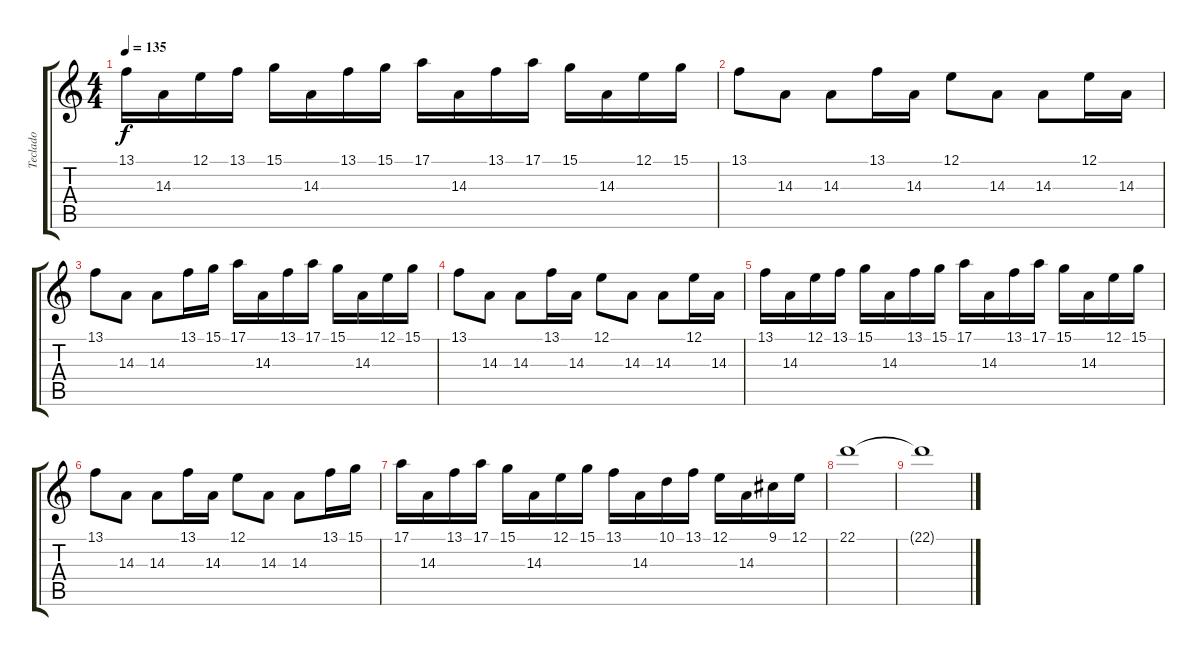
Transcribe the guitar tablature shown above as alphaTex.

\track ("Teclado" "Teclado") {instrument stringensemble1}
\staff {score tabs}
\tuning (E4 B3 G3 D3 A2 E2) {hide}
\ts (4 4)
\tempo 135
\clef g2
\ks c
13.1.16{dy f} 14.3.16 12.1.16 13.1.16 15.1.16 14.3.16 13.1.16 15.1.16 17.1.16 14.3.16 13.1.16 17.1.16 15.1.16 14.3.16 12.1.16 15.1.16 |
13.1.8 14.3.8 14.3.8 13.1.16 14.3.16 12.1.8 14.3.8 14.3.8 12.1.16 14.3.16 |
13.1.8 14.3.8 14.3.8 13.1.16 15.1.16 17.1.16 14.3.16 13.1.16 17.1.16 15.1.16 14.3.16 12.1.16 15.1.16 |
13.1.8 14.3.8 14.3.8 13.1.16 14.3.16 12.1.8 14.3.8 14.3.8 12.1.16 14.3.16 |
13.1.16 14.3.16 12.1.16 13.1.16 15.1.16 14.3.16 13.1.16 15.1.16 17.1.16 14.3.16 13.1.16 17.1.16 15.1.16 14.3.16 12.1.16 15.1.16 |
13.1.8 14.3.8 14.3.8 13.1.16 14.3.16 12.1.8 14.3.8 14.3.8 13.1.16 15.1.16 |
17.1.16 14.3.16 13.1.16 17.1.16 15.1.16 14.3.16 12.1.16 15.1.16 13.1.16 14.3.16 10.1.16 13.1.16 12.1.16 14.3.16 9.1.16 12.1.16 |
22.1.1 |
22.1{t}.1
